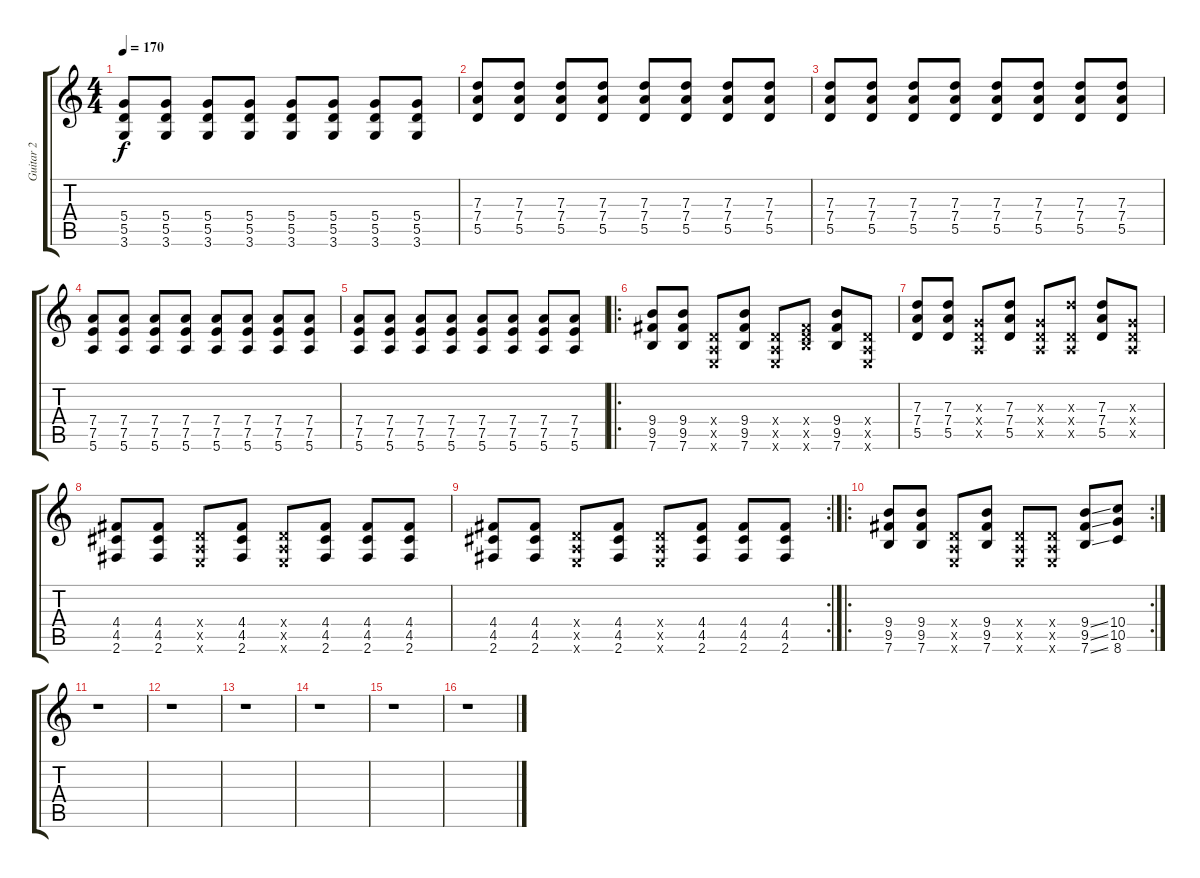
\track ("Guitar 2" "Guitar 2") {instrument distortionguitar}
\staff {score tabs}
\tuning (E4 B3 G3 D3 A2 E2) {hide}
\ts (4 4)
\tempo 170
\clef g2
\ks c
(5.4 5.5 3.6).8{dy f} (5.4 5.5 3.6).8 (5.4 5.5 3.6).8 (5.4 5.5 3.6).8 (5.4 5.5 3.6).8 (5.4 5.5 3.6).8 (5.4 5.5 3.6).8 (5.4 5.5 3.6).8 |
(7.3 7.4 5.5).8 (7.3 7.4 5.5).8 (7.3 7.4 5.5).8 (7.3 7.4 5.5).8 (7.3 7.4 5.5).8 (7.3 7.4 5.5).8 (7.3 7.4 5.5).8 (7.3 7.4 5.5).8 |
(7.3 7.4 5.5).8 (7.3 7.4 5.5).8 (7.3 7.4 5.5).8 (7.3 7.4 5.5).8 (7.3 7.4 5.5).8 (7.3 7.4 5.5).8 (7.3 7.4 5.5).8 (7.3 7.4 5.5).8 |
(7.4 7.5 5.6).8 (7.4 7.5 5.6).8 (7.4 7.5 5.6).8 (7.4 7.5 5.6).8 (7.4 7.5 5.6).8 (7.4 7.5 5.6).8 (7.4 7.5 5.6).8 (7.4 7.5 5.6).8 |
(7.4 7.5 5.6).8 (7.4 7.5 5.6).8 (7.4 7.5 5.6).8 (7.4 7.5 5.6).8 (7.4 7.5 5.6).8 (7.4 7.5 5.6).8 (7.4 7.5 5.6).8 (7.4 7.5 5.6).8 |
\ro
(9.4 9.5 7.6).8 (9.4 9.5 7.6).8 (0.4{x} 0.5{x} 0.6{x}).8 (9.4 9.5 7.6).8 (0.4{x} 0.5{x} 0.6{x}).8 (0.4{x} 9.5{x} 7.6{x}).8 (9.4 9.5 7.6).8 (0.4{x} 0.5{x} 0.6{x}).8 |
(7.3 7.4 5.5).8 (7.3 7.4 5.5).8 (0.3{x} 0.4{x} 0.5{x}).8 (7.3 7.4 5.5).8 (0.3{x} 0.4{x} 0.5{x}).8 (7.3{x} 0.4{x} 0.5{x}).8 (7.3 7.4 5.5).8 (0.3{x} 0.4{x} 0.5{x}).8 |
(4.4 4.5 2.6).8 (4.4 4.5 2.6).8 (0.4{x} 0.5{x} 0.6{x}).8 (4.4 4.5 2.6).8 (0.4{x} 0.5{x} 0.6{x}).8 (4.4 4.5 2.6).8 (4.4 4.5 2.6).8 (4.4 4.5 2.6).8 |
\rc 2
(4.4 4.5 2.6).8 (4.4 4.5 2.6).8 (0.4{x} 0.5{x} 0.6{x}).8 (4.4 4.5 2.6).8 (0.4{x} 0.5{x} 0.6{x}).8 (4.4 4.5 2.6).8 (4.4 4.5 2.6).8 (4.4 4.5 2.6).8 |
\ro
\rc 2
(9.4 9.5 7.6).8 (9.4 9.5 7.6).8 (0.4{x} 0.5{x} 0.6{x}).8 (9.4 9.5 7.6).8 (0.4{x} 0.5{x} 0.6{x}).8 (0.4{x} 0.5{x} 0.6{x}).8 (9.4{ss} 9.5{ss} 7.6{ss}).8 (10.4 10.5 8.6).8 |
r.1 |
r.1 |
r.1 |
r.1 |
r.1 |
r.1
